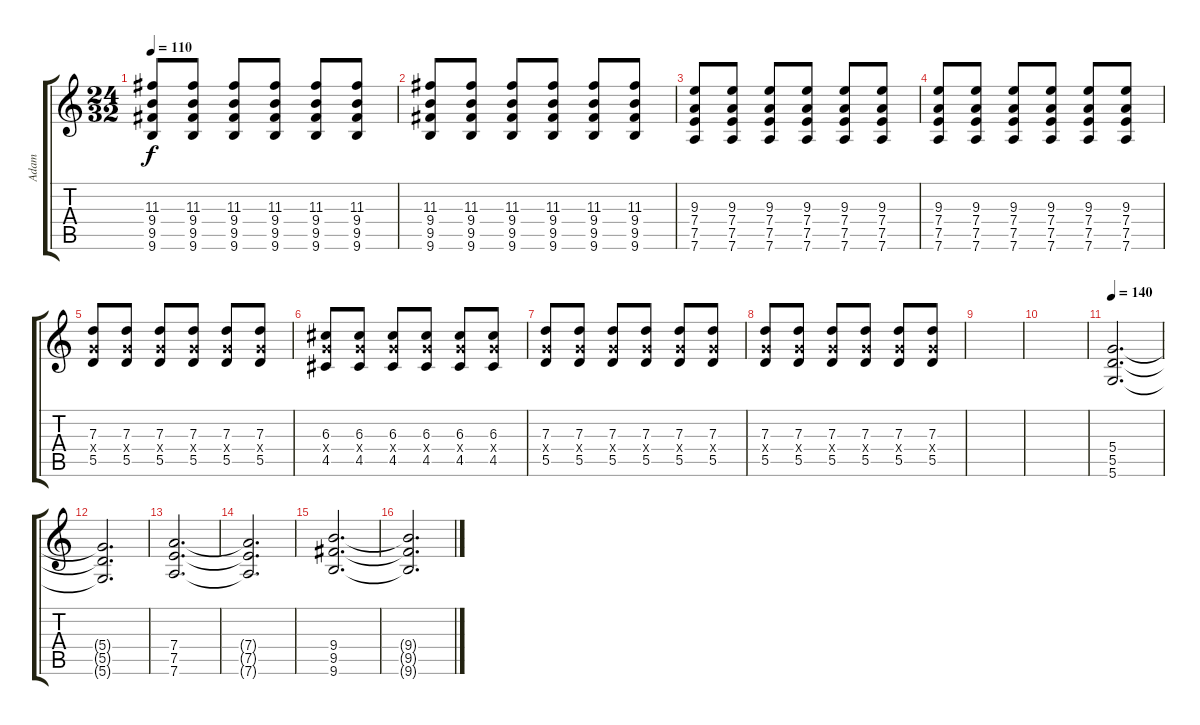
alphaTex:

\track ("Adam" "Adam") {instrument electricguitarjazz}
\staff {score tabs}
\tuning (E4 B3 G3 D3 A2 D2) {hide}
\ts (24 32)
\tempo 110
\clef g2
\ks c
(11.3 9.4 9.5 9.6).8{dy f} (11.3 9.4 9.5 9.6).8 (11.3 9.4 9.5 9.6).8 (11.3 9.4 9.5 9.6).8 (11.3 9.4 9.5 9.6).8 (11.3 9.4 9.5 9.6).8 |
(11.3 9.4 9.5 9.6).8 (11.3 9.4 9.5 9.6).8 (11.3 9.4 9.5 9.6).8 (11.3 9.4 9.5 9.6).8 (11.3 9.4 9.5 9.6).8 (11.3 9.4 9.5 9.6).8 |
(9.3 7.4 7.5 7.6).8 (9.3 7.4 7.5 7.6).8 (9.3 7.4 7.5 7.6).8 (9.3 7.4 7.5 7.6).8 (9.3 7.4 7.5 7.6).8 (9.3 7.4 7.5 7.6).8 |
(9.3 7.4 7.5 7.6).8 (9.3 7.4 7.5 7.6).8 (9.3 7.4 7.5 7.6).8 (9.3 7.4 7.5 7.6).8 (9.3 7.4 7.5 7.6).8 (9.3 7.4 7.5 7.6).8 |
(7.3 5.4{x} 5.5).8 (7.3 5.4{x} 5.5).8 (7.3 5.4{x} 5.5).8 (7.3 5.4{x} 5.5).8 (7.3 5.4{x} 5.5).8 (7.3 5.4{x} 5.5).8 |
(6.3 5.4{x} 4.5).8 (6.3 5.4{x} 4.5).8 (6.3 5.4{x} 4.5).8 (6.3 5.4{x} 4.5).8 (6.3 5.4{x} 4.5).8 (6.3 5.4{x} 4.5).8 |
(7.3 5.4{x} 5.5).8 (7.3 5.4{x} 5.5).8 (7.3 5.4{x} 5.5).8 (7.3 5.4{x} 5.5).8 (7.3 5.4{x} 5.5).8 (7.3 5.4{x} 5.5).8 |
(7.3 5.4{x} 5.5).8 (7.3 5.4{x} 5.5).8 (7.3 5.4{x} 5.5).8 (7.3 5.4{x} 5.5).8 (7.3 5.4{x} 5.5).8 (7.3 5.4{x} 5.5).8 |
|
|
\tempo 140
(5.4 5.5 5.6).2{d instrument electricguitarjazz} |
(5.4{t} 5.5{t} 5.6{t}).2{d} |
(7.4 7.5 7.6).2{d} |
(7.4{t} 7.5{t} 7.6{t}).2{d} |
(9.4 9.5 9.6).2{d} |
(9.4{t} 9.5{t} 9.6{t}).2{d}
